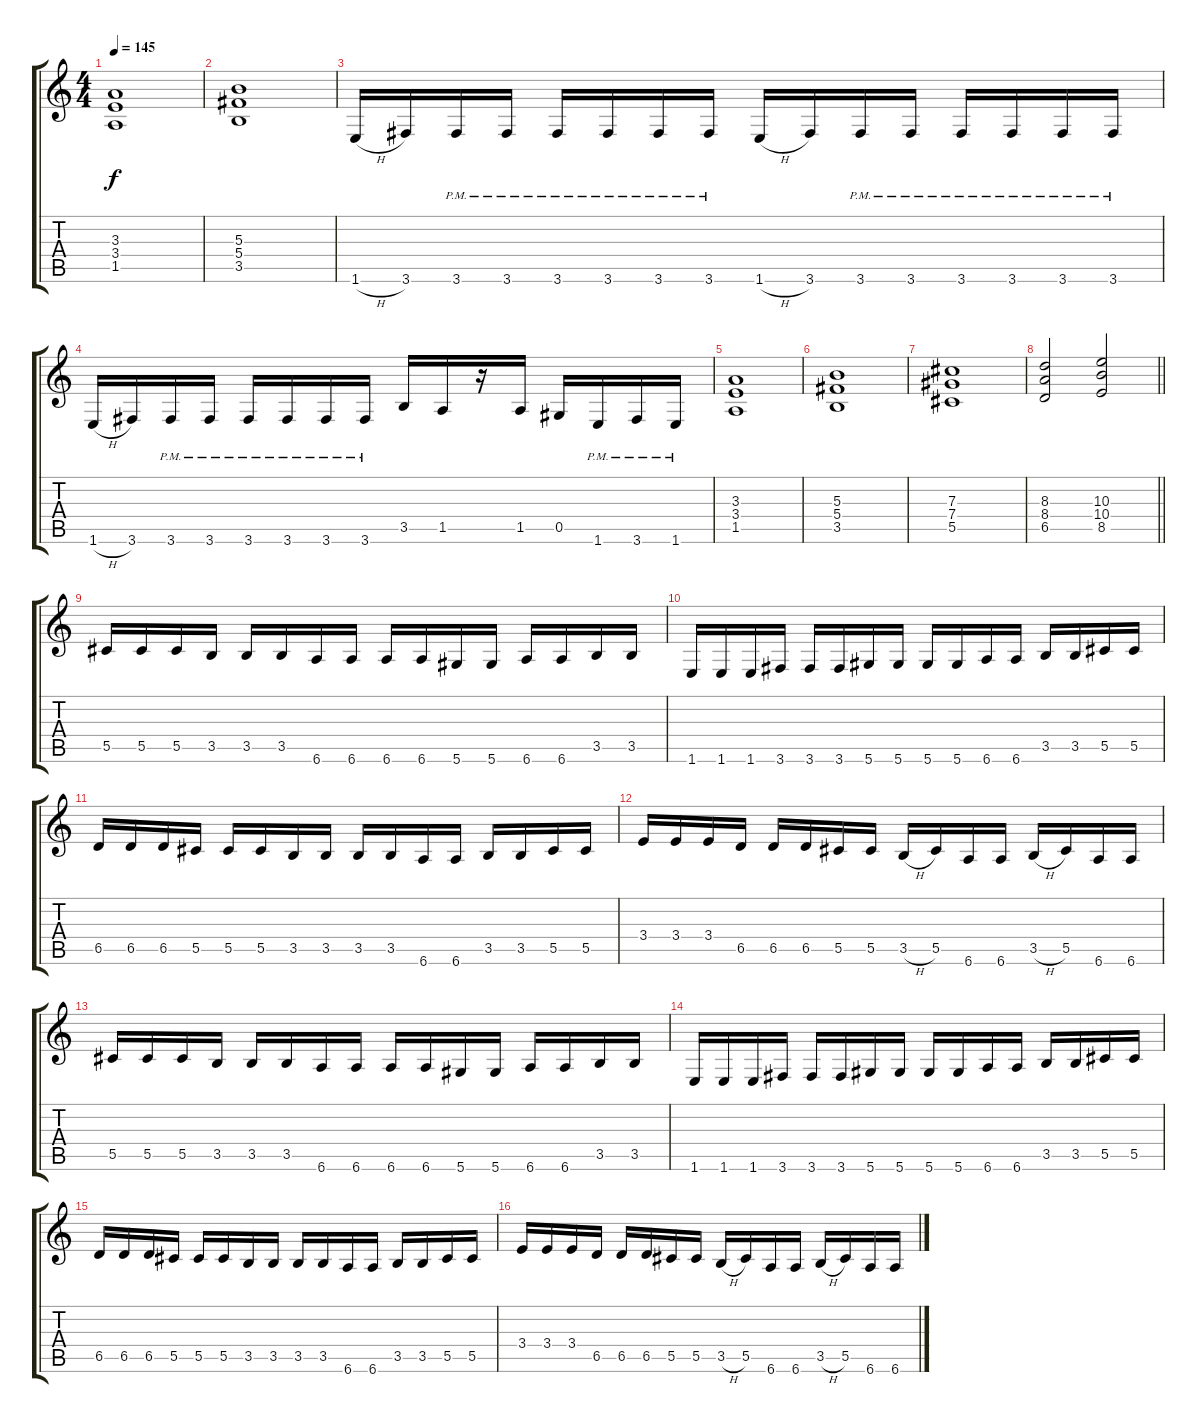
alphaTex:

\track "" {instrument distortionguitar}
\staff {score tabs}
\tuning (Eb4 Bb3 Gb3 Db3 Ab2 Eb2) {hide}
\ts (4 4)
\tempo 145
\clef g2
\ks c
(3.3 3.4 1.5).1{dy f} |
(5.3 5.4 3.5).1 |
1.6{h}.16 3.6.16 3.6{pm}.16 3.6{pm}.16 3.6{pm}.16 3.6{pm}.16 3.6{pm}.16 3.6{pm}.16 1.6{h}.16 3.6.16 3.6{pm}.16 3.6{pm}.16 3.6{pm}.16 3.6{pm}.16 3.6{pm}.16 3.6{pm}.16 |
1.6{h}.16 3.6.16 3.6{pm}.16 3.6{pm}.16 3.6{pm}.16 3.6{pm}.16 3.6{pm}.16 3.6{pm}.16 3.5.16 1.5.16 r.16 1.5.16 0.5.16 1.6{pm}.16 3.6{pm}.16 1.6{pm}.16 |
(3.3 3.4 1.5).1 |
(5.3 5.4 3.5).1 |
(7.3 7.4 5.5).1 |
\barLineRight lightlight
(8.3 8.4 6.5).2 (10.3 10.4 8.5).2 |
5.5.16 5.5.16 5.5.16 3.5.16 3.5.16 3.5.16 6.6.16 6.6.16 6.6.16 6.6.16 5.6.16 5.6.16 6.6.16 6.6.16 3.5.16 3.5.16 |
1.6.16 1.6.16 1.6.16 3.6.16 3.6.16 3.6.16 5.6.16 5.6.16 5.6.16 5.6.16 6.6.16 6.6.16 3.5.16 3.5.16 5.5.16 5.5.16 |
6.5.16 6.5.16 6.5.16 5.5.16 5.5.16 5.5.16 3.5.16 3.5.16 3.5.16 3.5.16 6.6.16 6.6.16 3.5.16 3.5.16 5.5.16 5.5.16 |
3.4.16 3.4.16 3.4.16 6.5.16 6.5.16 6.5.16 5.5.16 5.5.16 3.5{h}.16 5.5.16 6.6.16 6.6.16 3.5{h}.16 5.5.16 6.6.16 6.6.16 |
5.5.16 5.5.16 5.5.16 3.5.16 3.5.16 3.5.16 6.6.16 6.6.16 6.6.16 6.6.16 5.6.16 5.6.16 6.6.16 6.6.16 3.5.16 3.5.16 |
1.6.16 1.6.16 1.6.16 3.6.16 3.6.16 3.6.16 5.6.16 5.6.16 5.6.16 5.6.16 6.6.16 6.6.16 3.5.16 3.5.16 5.5.16 5.5.16 |
6.5.16 6.5.16 6.5.16 5.5.16 5.5.16 5.5.16 3.5.16 3.5.16 3.5.16 3.5.16 6.6.16 6.6.16 3.5.16 3.5.16 5.5.16 5.5.16 |
3.4.16 3.4.16 3.4.16 6.5.16 6.5.16 6.5.16 5.5.16 5.5.16 3.5{h}.16 5.5.16 6.6.16 6.6.16 3.5{h}.16 5.5.16 6.6.16 6.6.16
